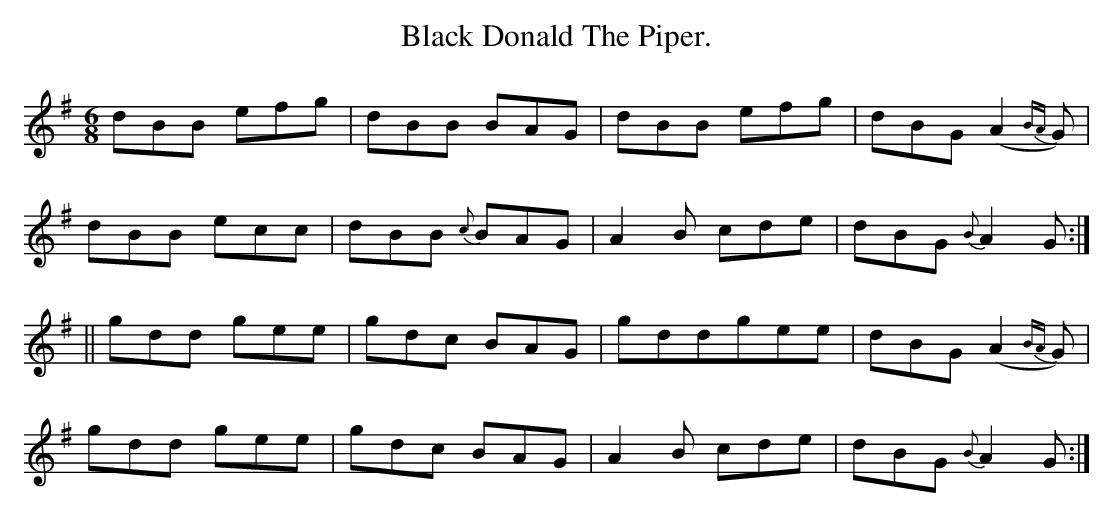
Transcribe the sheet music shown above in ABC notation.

X:1
T: Black Donald The Piper.
M: 6/8
L: 1/8
K: G
dBB efg | dBB BAG | dBB efg | dBG (A2 {BA}G) |
dBB ecc | dBB {c}BAG | A2 B cde | dBG {B}A2 G :|
|| gdd gee | gdc BAG | gddgee | dBG (A2 {BA}G) |
gdd gee | gdc BAG | A2 B cde | dBG {B}A2 G :|
